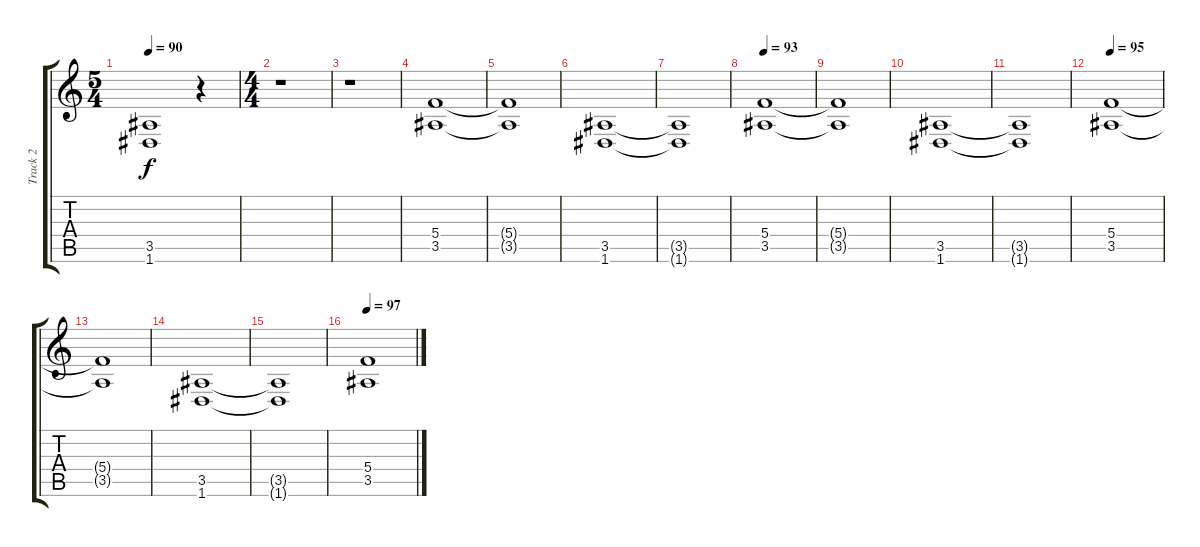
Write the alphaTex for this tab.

\track ("Track 2" "Track 2") {instrument distortionguitar}
\staff {score tabs}
\tuning (D4 A3 F3 C3 G2 D2) {hide}
\ts (5 4)
\tempo 90
\clef g2
\ks c
(3.5{t} 1.6{t}).1{dy f} r.4 |
\ts (4 4)
r.1 |
r.1 |
(5.4 3.5).1 |
(5.4{t} 3.5{t}).1 |
(3.5 1.6).1 |
(3.5{t} 1.6{t}).1 |
\tempo 93
(5.4 3.5).1 |
(5.4{t} 3.5{t}).1 |
(3.5 1.6).1 |
(3.5{t} 1.6{t}).1 |
\tempo 95
(5.4 3.5).1 |
(5.4{t} 3.5{t}).1 |
(3.5 1.6).1 |
(3.5{t} 1.6{t}).1 |
\tempo 97
(5.4 3.5).1
